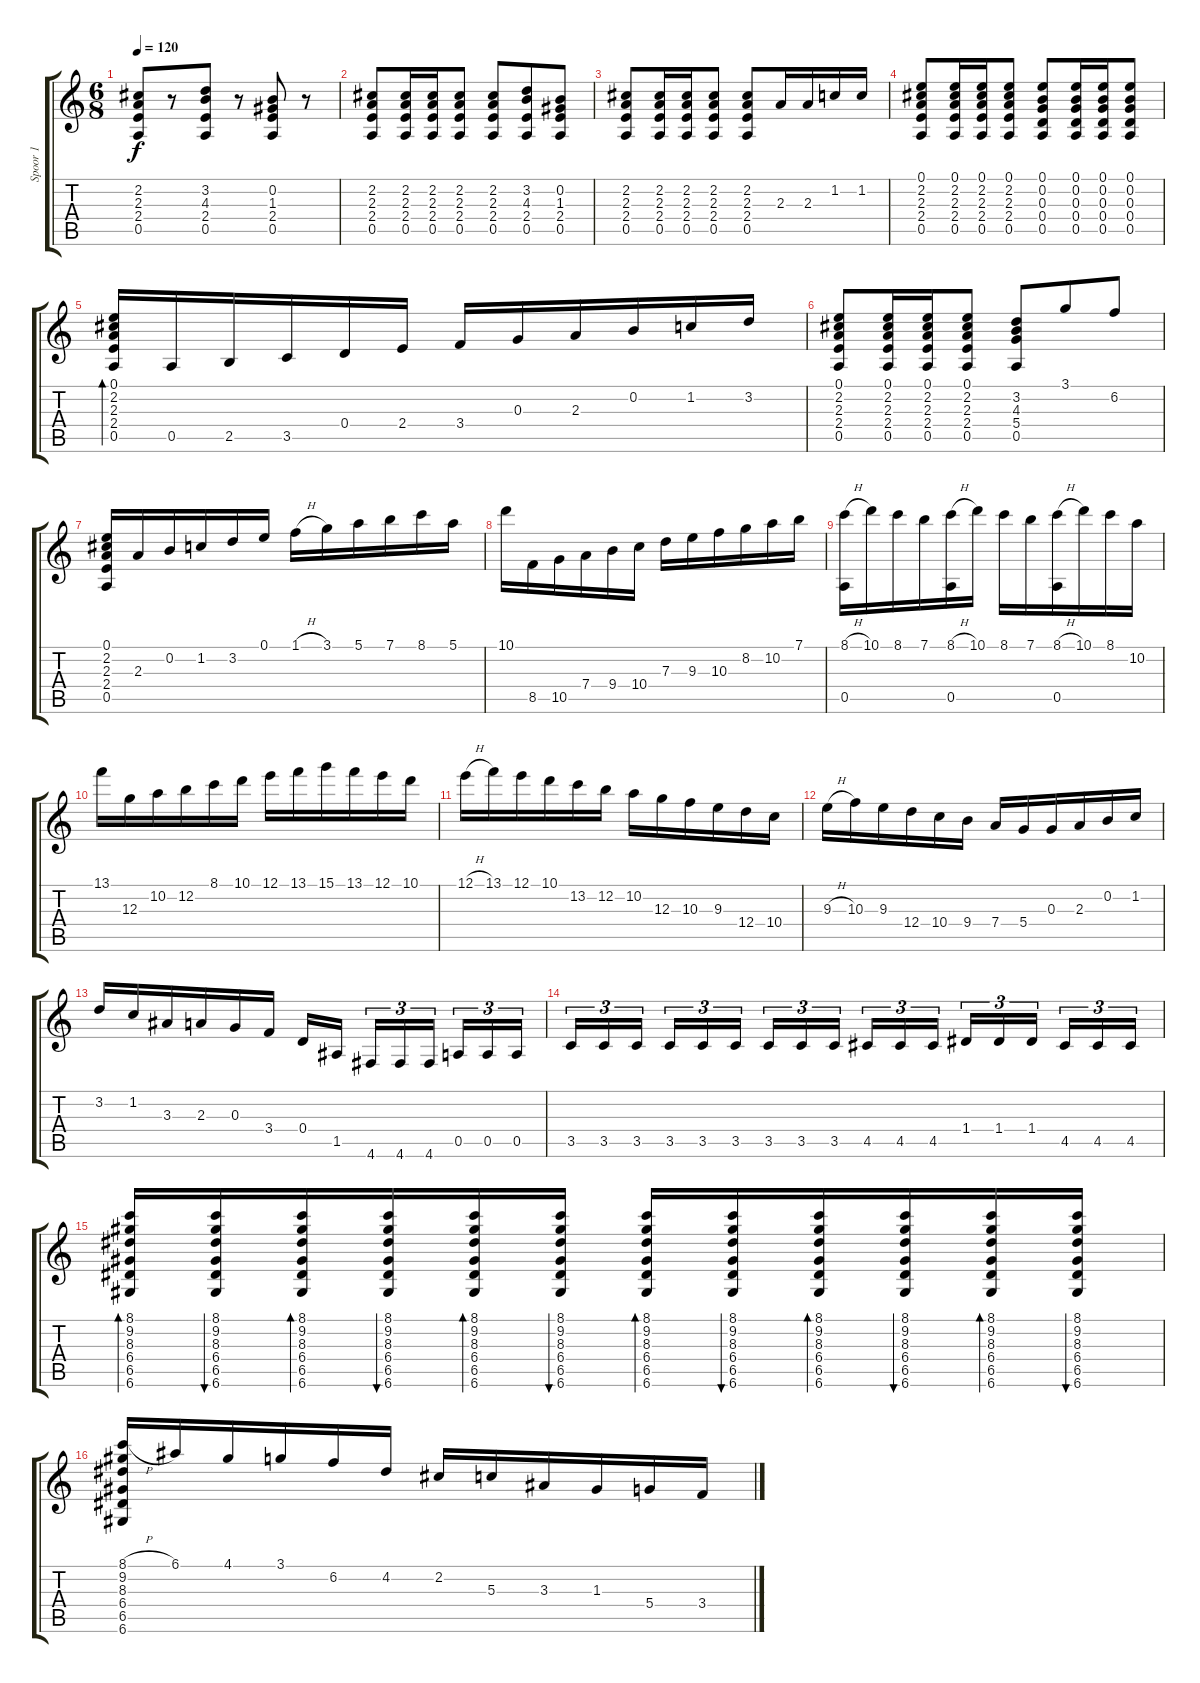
\track ("Spoor 1" "Spoor 1") {instrument acousticguitarnylon}
\staff {score tabs}
\tuning (E4 B3 G3 D3 A2 D2) {hide}
\ts (6 8)
\tempo 120
\clef g2
\ks c
(2.2 2.3 2.4 0.5).8{dy f} r.8 (3.2 4.3 2.4 0.5).8 r.8 (0.2 1.3 2.4 0.5).8 r.8 |
(2.2 2.3 2.4 0.5).8 (2.2 2.3 2.4 0.5).16 (2.2 2.3 2.4 0.5).16 (2.2 2.3 2.4 0.5).8 (2.2 2.3 2.4 0.5).8 (3.2 4.3 2.4 0.5).8 (0.2 1.3 2.4 0.5).8 |
(2.2 2.3 2.4 0.5).8 (2.2 2.3 2.4 0.5).16 (2.2 2.3 2.4 0.5).16 (2.2 2.3 2.4 0.5).8 (2.2 2.3 2.4 0.5).8 2.3.16 2.3.16 1.2.16 1.2.16 |
(0.1 2.2 2.3 2.4 0.5).8 (0.1 2.2 2.3 2.4 0.5).16 (0.1 2.2 2.3 2.4 0.5).16 (0.1 2.2 2.3 2.4 0.5).8 (0.1 0.2 0.3 0.4 0.5).8 (0.1 0.2 0.3 0.4 0.5).16 (0.1 0.2 0.3 0.4 0.5).16 (0.1 0.2 0.3 0.4 0.5).8 |
(0.1 2.2 2.3 2.4 0.5).16{bd 240} 0.5.16 2.5.16 3.5.16 0.4.16 2.4.16 3.4.16 0.3.16 2.3.16 0.2.16 1.2.16 3.2.16 |
(0.1 2.2 2.3 2.4 0.5).8 (0.1 2.2 2.3 2.4 0.5).16 (0.1 2.2 2.3 2.4 0.5).16 (0.1 2.2 2.3 2.4 0.5).8 (3.2 4.3 5.4 0.5).8 3.1.8 6.2.8 |
(0.1 2.2 2.3 2.4 0.5).16 2.3.16 0.2.16 1.2.16 3.2.16 0.1.16 1.1{h}.16 3.1.16 5.1.16 7.1.16 8.1.16 5.1.16 |
10.1.16 8.5.16 10.5.16 7.4.16 9.4.16 10.4.16 7.3.16 9.3.16 10.3.16 8.2.16 10.2.16 7.1.16 |
(8.1{h} 0.5).16 10.1.16 8.1.16 7.1.16 (8.1{h} 0.5).16 10.1.16 8.1.16 7.1.16 (8.1{h} 0.5).16 10.1.16 8.1.16 10.2.16 |
13.1.16 12.3.16 10.2.16 12.2.16 8.1.16 10.1.16 12.1.16 13.1.16 15.1.16 13.1.16 12.1.16 10.1.16 |
12.1{h}.16 13.1.16 12.1.16 10.1.16 13.2.16 12.2.16 10.2.16 12.3.16 10.3.16 9.3.16 12.4.16 10.4.16 |
9.3{h}.16 10.3.16 9.3.16 12.4.16 10.4.16 9.4.16 7.4.16 5.4.16 0.3.16 2.3.16 0.2.16 1.2.16 |
3.2.16 1.2.16 3.3.16 2.3.16 0.3.16 3.4.16 0.4.16 1.5.16 4.6.16{tu (3 2)} 4.6.16{tu (3 2)} 4.6.16{tu (3 2)} 0.5.16{tu (3 2)} 0.5.16{tu (3 2)} 0.5.16{tu (3 2)} |
3.5.16{tu (3 2)} 3.5.16{tu (3 2)} 3.5.16{tu (3 2)} 3.5.16{tu (3 2)} 3.5.16{tu (3 2)} 3.5.16{tu (3 2)} 3.5.16{tu (3 2)} 3.5.16{tu (3 2)} 3.5.16{tu (3 2)} 4.5.16{tu (3 2)} 4.5.16{tu (3 2)} 4.5.16{tu (3 2)} 1.4.16{tu (3 2)} 1.4.16{tu (3 2)} 1.4.16{tu (3 2)} 4.5.16{tu (3 2)} 4.5.16{tu (3 2)} 4.5.16{tu (3 2)} |
(8.1 9.2 8.3 6.4 6.5 6.6).16{bd 240} (8.1 9.2 8.3 6.4 6.5 6.6).16{bu 120} (8.1 9.2 8.3 6.4 6.5 6.6).16{bd 240} (8.1 9.2 8.3 6.4 6.5 6.6).16{bu 120} (8.1 9.2 8.3 6.4 6.5 6.6).16{bd 240} (8.1 9.2 8.3 6.4 6.5 6.6).16{bu 120} (8.1 9.2 8.3 6.4 6.5 6.6).16{bd 240} (8.1 9.2 8.3 6.4 6.5 6.6).16{bu 120} (8.1 9.2 8.3 6.4 6.5 6.6).16{bd 240} (8.1 9.2 8.3 6.4 6.5 6.6).16{bu 120} (8.1 9.2 8.3 6.4 6.5 6.6).16{bd 240} (8.1 9.2 8.3 6.4 6.5 6.6).16{bu 120} |
(8.1{h} 9.2 8.3 6.4 6.5 6.6).16 6.1.16 4.1.16 3.1.16 6.2.16 4.2.16 2.2.16 5.3.16 3.3.16 1.3.16 5.4.16 3.4.16
